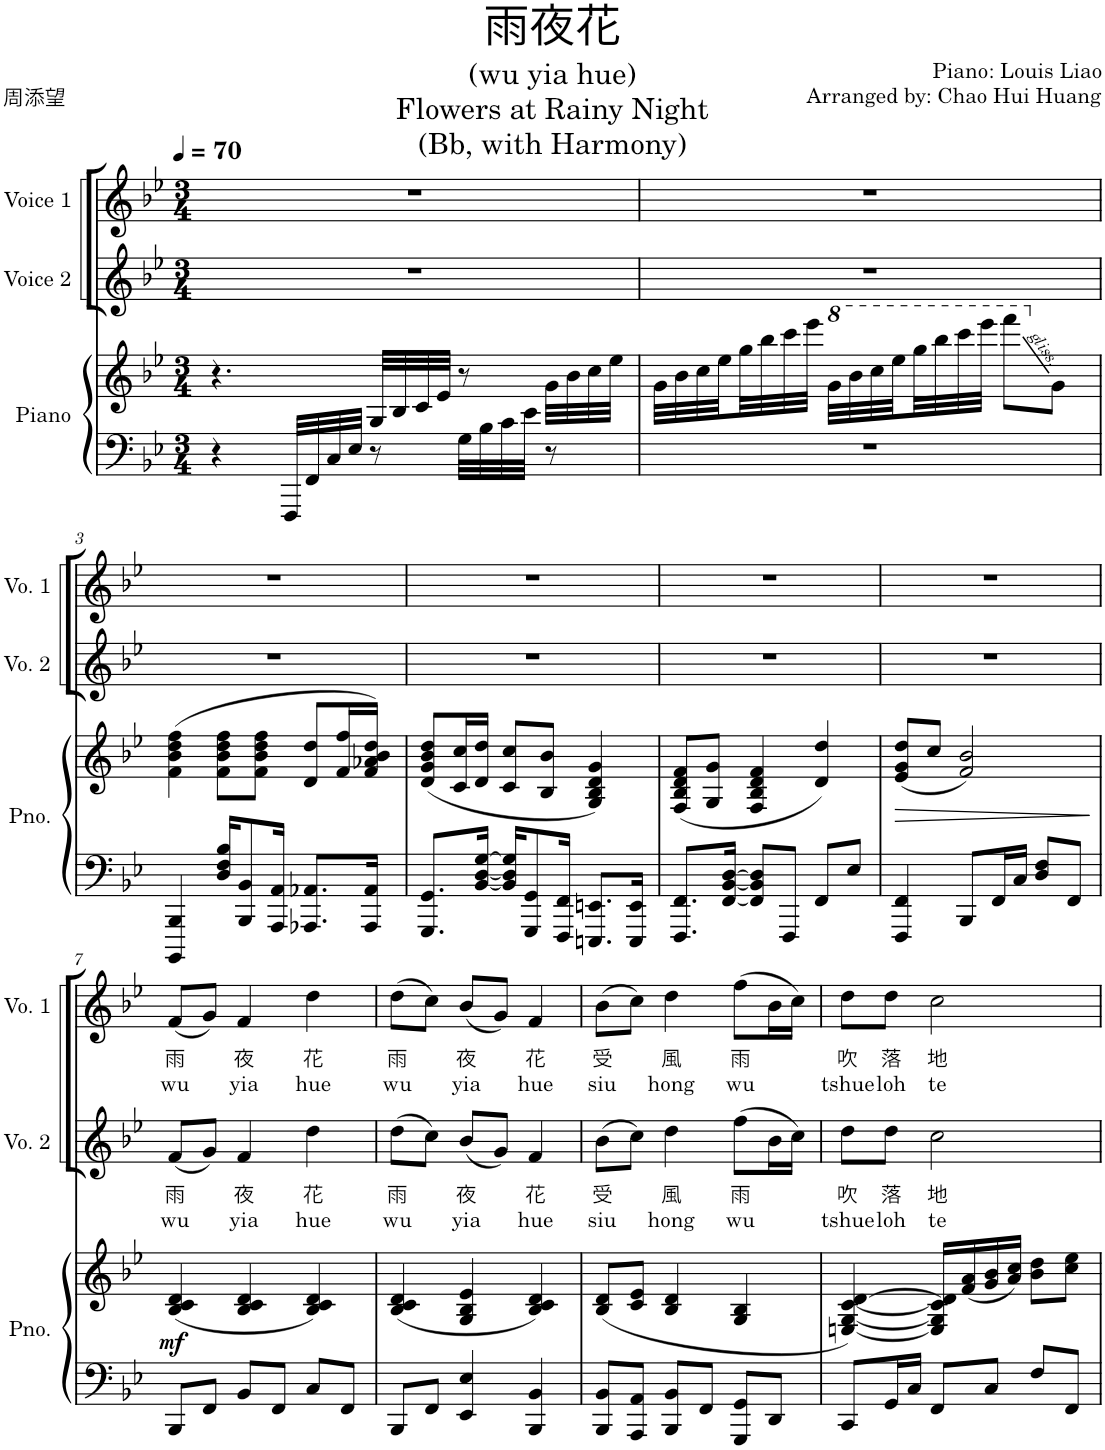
**kern	**kern	**dynam	**kern	**text	**text	**kern	**text	**text
*part3	*part3	*part3	*part2	*part2	*part2	*part1	*part1	*part1
*staff4	*staff3	*staff3/4	*staff2	*staff2	*staff2	*staff1	*staff1	*staff1
*I"Piano	*	*	*I"Voice 2	*	*	*I"Voice 1	*	*
*I'Pno.	*	*	*I'Vo. 2	*	*	*I'Vo. 1	*	*
*clefF4	*clefG2	*	*clefG2	*	*	*clefG2	*	*
*k[b-e-]	*k[b-e-]	*	*k[b-e-]	*	*	*k[b-e-]	*	*
*M3/4	*M3/4	*	*M3/4	*	*	*M3/4	*	*
*MM70	*MM70	*	*MM70	*	*	*MM70	*	*
=1	=1	=1	=1	=1	=1	=1	=1	=1
4r	4.r	.	2.r	.	.	2.r	.	.
32FFF/LLL	.	.	.	.	.	.	.	.
32FF/	.	.	.	.	.	.	.	.
32C/	.	.	.	.	.	.	.	.
32E-/JJJ	.	.	.	.	.	.	.	.
8r	32G/LLL	.	.	.	.	.	.	.
.	32B-/	.	.	.	.	.	.	.
.	32c/	.	.	.	.	.	.	.
.	32e-/JJJ	.	.	.	.	.	.	.
32G\LLL	8r	.	.	.	.	.	.	.
32B-\	.	.	.	.	.	.	.	.
32c\	.	.	.	.	.	.	.	.
32e-\JJJ	.	.	.	.	.	.	.	.
8r	32g\LLL	.	.	.	.	.	.	.
.	32b-\	.	.	.	.	.	.	.
.	32cc\	.	.	.	.	.	.	.
.	32ee-\JJJ	.	.	.	.	.	.	.
=2	=2	=2	=2	=2	=2	=2	=2	=2
2.r	32g\LLL	.	2.r	.	.	2.r	.	.
.	32b-\	.	.	.	.	.	.	.
.	32cc\	.	.	.	.	.	.	.
.	32ee-\	.	.	.	.	.	.	.
.	32gg\	.	.	.	.	.	.	.
.	32bb-\	.	.	.	.	.	.	.
.	32ccc\	.	.	.	.	.	.	.
.	32eee-\JJJ	.	.	.	.	.	.	.
*	*8va	*	*	*	*	*	*	*
.	32gg\LLL	.	.	.	.	.	.	.
.	32bb-\	.	.	.	.	.	.	.
.	32ccc\	.	.	.	.	.	.	.
.	32eee-\	.	.	.	.	.	.	.
.	32ggg\	.	.	.	.	.	.	.
.	32bbb-\	.	.	.	.	.	.	.
.	32cccc\	.	.	.	.	.	.	.
.	32eeee-\JJJ	.	.	.	.	.	.	.
.	8ffff\L	.	.	.	.	.	.	.
*	*X8va	*	*	*	*	*	*	*
.	8g\J	.	.	.	.	.	.	.
!!LO:LB:g=z
=3	=3	=3	=3	=3	=3	=3	=3	=3
4BBBB-/ 4BBB-/	(4f\ 4b-\ 4dd\ 4ff\	.	2.r	.	.	2.r	.	.
16D/ 16F/ 16B-/KL	8f\ 8b-\ 8dd\ 8ff\L	.	.	.	.	.	.	.
8BBB-/ 8BB-/	.	.	.	.	.	.	.	.
.	8f\ 8b-\ 8dd\ 8ff\J	.	.	.	.	.	.	.
16AAA/ 16AA/Jk	.	.	.	.	.	.	.	.
8.AAA-X/ 8.AA-X/L	8d/ 8dd/L	.	.	.	.	.	.	.
.	16f/ 16ff/L	.	.	.	.	.	.	.
16AAA-/ 16AA-/Jk	16f/ 16a-X/ 16b-/ 16dd/JJ)	.	.	.	.	.	.	.
=4	=4	=4	=4	=4	=4	=4	=4	=4
8.GGG/ 8.GG/L	(8d/ 8g/ 8b-/ 8dd/L	.	2.r	.	.	2.r	.	.
.	16c/ 16cc/L	.	.	.	.	.	.	.
[16BB-/ [16D/ [16G/Jk	16d/ 16dd/JJ	.	.	.	.	.	.	.
16BB-/] 16D/] 16G/]KL	8c/ 8cc/L	.	.	.	.	.	.	.
8GGG/ 8GG/	.	.	.	.	.	.	.	.
.	8B-/ 8b-/J	.	.	.	.	.	.	.
16FFF/ 16FF/Jk	.	.	.	.	.	.	.	.
8.EEEn/ 8.EEn/L	4G/ 4B-/ 4d/ 4g/)	.	.	.	.	.	.	.
16EEE/ 16EE/Jk	.	.	.	.	.	.	.	.
=5	=5	=5	=5	=5	=5	=5	=5	=5
8.FFF/ 8.FF/L	(8F/ 8B-/ 8d/ 8f/L	.	2.r	.	.	2.r	.	.
.	8G/ 8g/J	.	.	.	.	.	.	.
[16FF/ [16BB-/ [16D/Jk	.	.	.	.	.	.	.	.
8FF/] 8BB-/] 8D/]L	4F/ 4B-/ 4d/ 4f/	.	.	.	.	.	.	.
8FFF/J	.	.	.	.	.	.	.	.
8FF/L	4d/ 4dd/)	.	.	.	.	.	.	.
8E-/J	.	.	.	.	.	.	.	.
=6	=6	=6	=6	=6	=6	=6	=6	=6
!	!	!LO:HP:b	!	!	!	!	!	!
4FFF/ 4FF/	(8e-/ 8g/ 8dd/L	>	2.r	.	.	2.r	.	.
.	8cc/J	.	.	.	.	.	.	.
8BBB-/L	2f/ 2b-/)	.	.	.	.	.	.	.
16FF/L	.	.	.	.	.	.	.	.
16C/JJ	.	.	.	.	.	.	.	.
8D/ 8F/L	.	.	.	.	.	.	.	.
8FF/J	.	.	.	.	.	.	.	.
.	.	]	.	.	.	.	.	.
!!LO:LB:g=z
=7	=7	=7	=7	=7	=7	=7	=7	=7
!	!	!LO:DY:b	!	!LO:LY:b	!LO:LY:b	!	!LO:LY:b	!LO:LY:b
8BBB-/L	(4B-/ 4c/ 4d/	mf	(8f/L	雨	wu	(8f/L	雨	wu
8FF/J	.	.	8g/J)	.	.	8g/J)	.	.
!	!	!	!	!LO:LY:b	!LO:LY:b	!	!LO:LY:b	!LO:LY:b
8BB-/L	4B-/ 4c/ 4d/	.	4f/	夜	yia	4f/	夜	yia
8FF/J	.	.	.	.	.	.	.	.
!	!	!	!	!LO:LY:b	!LO:LY:b	!	!LO:LY:b	!LO:LY:b
8C/L	4B-/ 4c/ 4d/)	.	4dd\	花	hue	4dd\	花	hue
8FF/J	.	.	.	.	.	.	.	.
=8	=8	=8	=8	=8	=8	=8	=8	=8
!	!	!	!	!LO:LY:b	!LO:LY:b	!	!LO:LY:b	!LO:LY:b
8BBB-/L	(4B-/ 4c/ 4d/	.	(8dd\L	雨	wu	(8dd\L	雨	wu
8FF/J	.	.	8cc\J)	.	.	8cc\J)	.	.
!	!	!	!	!LO:LY:b	!LO:LY:b	!	!LO:LY:b	!LO:LY:b
4EE-/ 4E-/	4G/ 4B-/ 4e-/	.	(8b-/L	夜	yia	(8b-/L	夜	yia
.	.	.	8g/J)	.	.	8g/J)	.	.
!	!	!	!	!LO:LY:b	!LO:LY:b	!	!LO:LY:b	!LO:LY:b
4BBB-/ 4BB-/	4B-/ 4c/ 4d/)	.	4f/	花	hue	4f/	花	hue
=9	=9	=9	=9	=9	=9	=9	=9	=9
!	!	!	!	!LO:LY:b	!LO:LY:b	!	!LO:LY:b	!LO:LY:b
8BBB-/ 8BB-/L	(8B-/ 8d/L	.	(8b-\L	受	siu	(8b-\L	受	siu
8AAA/ 8AA/J	8c/ 8e-/J	.	8cc\J)	.	.	8cc\J)	.	.
!	!	!	!	!LO:LY:b	!LO:LY:b	!	!LO:LY:b	!LO:LY:b
8BBB-/ 8BB-/L	4B-/ 4d/	.	4dd\	風	hong	4dd\	風	hong
8FF/J	.	.	.	.	.	.	.	.
!	!	!	!	!LO:LY:b	!LO:LY:b	!	!LO:LY:b	!LO:LY:b
8GGG/ 8GG/L	4G/ 4B-/	.	(8ff\L	雨	wu	(8ff\L	雨	wu
8DD/J	.	.	16b-\L	.	.	16b-\L	.	.
.	.	.	16cc\JJ)	.	.	16cc\JJ)	.	.
=10	=10	=10	=10	=10	=10	=10	=10	=10
!	!	!	!	!LO:LY:b	!LO:LY:b	!	!LO:LY:b	!LO:LY:b
8CC/L	[4En/ [4G/ [4c/ [4d/)	.	8dd\L	吹	tshue	8dd\L	吹	tshue
!	!	!	!	!LO:LY:b	!LO:LY:b	!	!LO:LY:b	!LO:LY:b
16GG/L	.	.	8dd\J	落	loh	8dd\J	落	loh
16C/JJ	.	.	.	.	.	.	.	.
!	!	!	!	!LO:LY:b	!LO:LY:b	!	!LO:LY:b	!LO:LY:b
8FF/L	16E/] 16G/] 16c/] 16d/]LL	.	2cc\	地	te	2cc\	地	te
.	(16f/ 16a/	.	.	.	.	.	.	.
8C/J	16g/ 16b-/	.	.	.	.	.	.	.
.	16a/ 16cc/JJ)	.	.	.	.	.	.	.
8F/L	8b-\ 8dd\L	.	.	.	.	.	.	.
8FF/J	8cc\ 8ee-\J	.	.	.	.	.	.	.
=	=	=	=	=	=	=	=	=
*-	*-	*-	*-	*-	*-	*-	*-	*-
